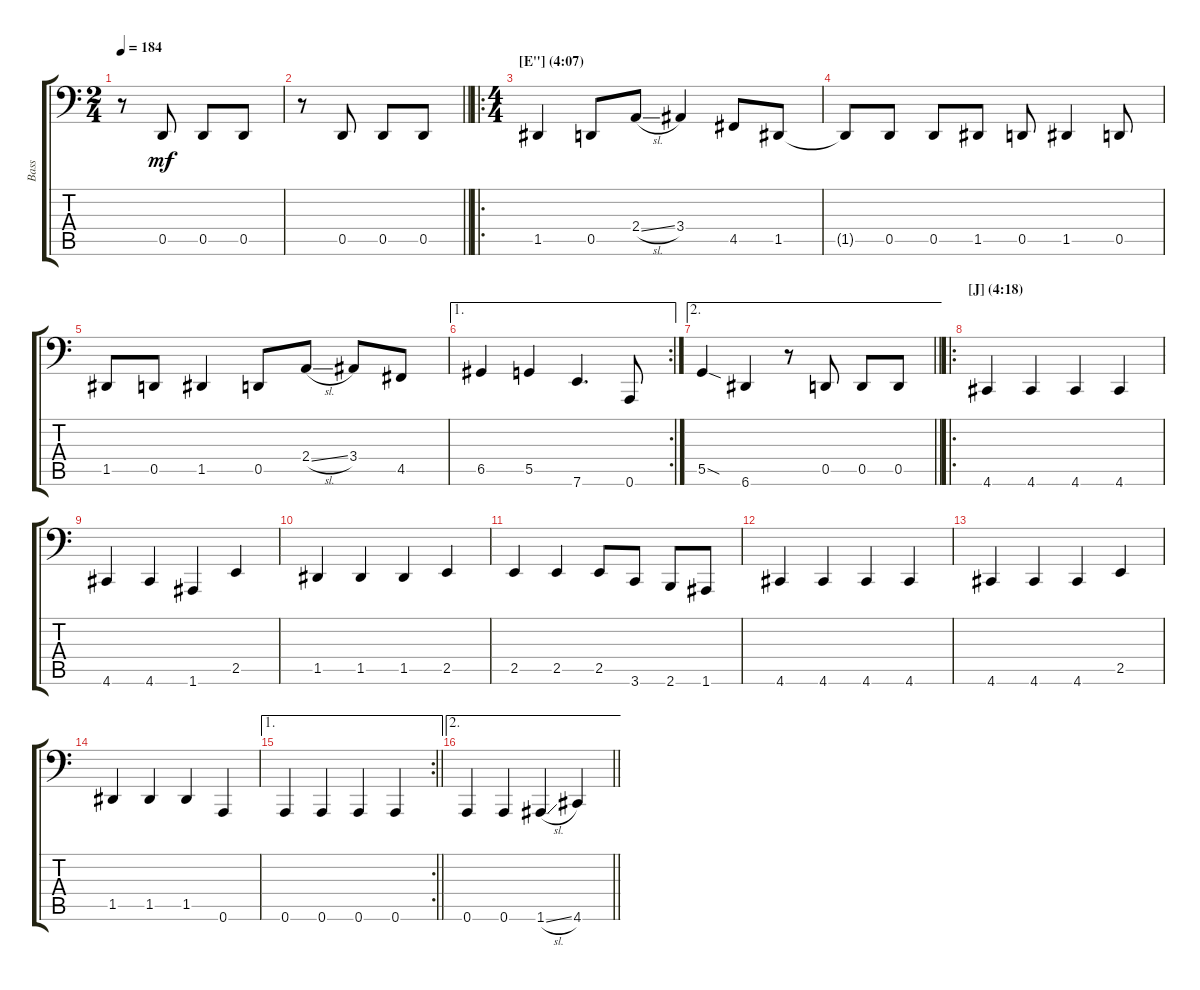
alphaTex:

\track ("Bass" "Bass") {instrument electricbassfinger}
\staff {score tabs}
\tuning (Bb2 F2 C2 G1 D1 A0) {hide}
\ts (2 4)
\tempo 184
\clef f4
\ks c
r.8{dy mf} 0.5.8 0.5.8 0.5.8 |
\barLineRight lightlight
r.8 0.5.8 0.5.8 0.5.8 |
\ro
\ts (4 4)
\section ("" "[E''] (4:07)")
1.5.4 0.5.8 2.4{sl}.8 3.4.4 4.5.8 1.5.8 |
1.5{t}.8 0.5.8 0.5.8 1.5.8 0.5.8 1.5.4 0.5.8 |
1.5.8 0.5.8 1.5.4 0.5.8 2.4{sl}.8 3.4.8 4.5.8 |
\ae 1
\rc 2
6.5.4 5.5.4 7.6.4{d} 0.6.8 |
\ae 2
\barLineRight lightlight
5.5{sod}.4 6.6.4 r.8 0.5.8 0.5.8 0.5.8 |
\ro
\section ("" "[J] (4:18)")
4.6.4 4.6.4 4.6.4 4.6.4 |
4.6.4 4.6.4 1.6.4 2.5.4 |
1.5.4 1.5.4 1.5.4 2.5.4 |
2.5.4 2.5.4 2.5.8 3.6.8 2.6.8 1.6.8 |
4.6.4 4.6.4 4.6.4 4.6.4 |
4.6.4 4.6.4 4.6.4 2.5.4 |
1.5.4 1.5.4 1.5.4 0.6.4 |
\ae 1
\rc 2
\barLineRight lightlight
0.6.4 0.6.4 0.6.4 0.6.4 |
\ae 2
\barLineRight lightlight
0.6.4 0.6.4 1.6{sl}.4 4.6.4
